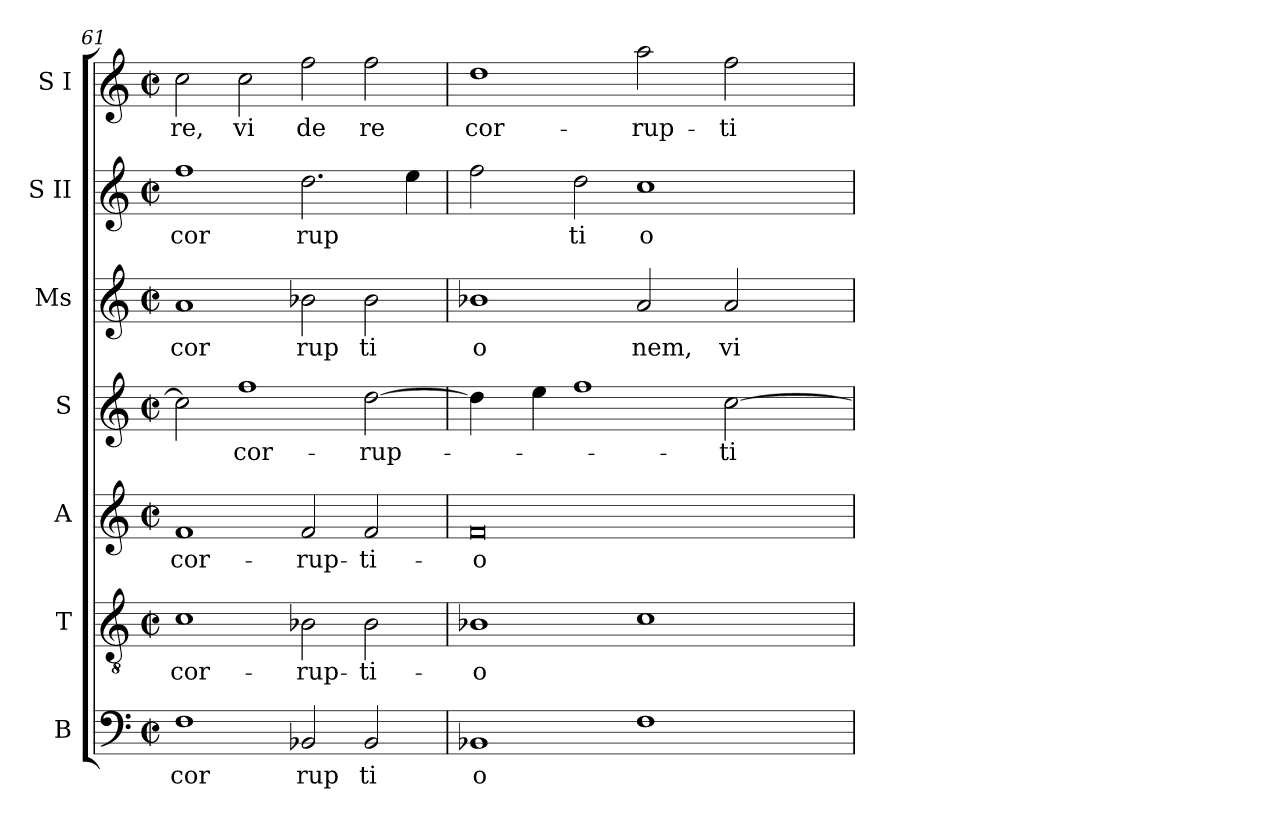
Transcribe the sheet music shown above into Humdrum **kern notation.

**kern	**text	**kern	**text	**kern	**text	**kern	**text	**kern	**text	**kern	**text	**kern	**text
*part7	*part7	*part6	*part6	*part5	*part5	*part4	*part4	*part3	*part3	*part2	*part2	*part1	*part1
*staff7	*staff7	*staff6	*staff6	*staff5	*staff5	*staff4	*staff4	*staff3	*staff3	*staff2	*staff2	*staff1	*staff1
*I"B	*	*I"T	*	*I"A	*	*I"S	*	*I"Ms	*	*I"S II	*	*I"S I	*
*clefF4	*	*clefGv2	*	*clefG2	*	*clefG2	*	*clefG2	*	*clefG2	*	*clefG2	*
*M2/2	*	*M2/2	*	*M2/2	*	*M2/2	*	*M2/2	*	*M2/2	*	*M2/2	*
*met(c|)	*	*met(c|)	*	*met(c|)	*	*met(c|)	*	*met(c|)	*	*met(c|)	*	*met(c|)	*
=61	=61	=61	=61	=61	=61	=61	=61	=61	=61	=61	=61	=61	=61
!	!LO:LY:b:cj	!	!LO:LY:b:cj	!	!LO:LY:b:cj	!	!	!	!LO:LY:b:cj	!	!LO:LY:b:cj	!	!LO:LY:b:cj
1F	cor	1c	cor-	1f	cor-	2cc\]	.	1a	cor	1ff	cor	2cc\	re,
!	!	!	!	!	!	!	!LO:LY:b:cj	!	!	!	!	!	!LO:LY:b:cj
.	.	.	.	.	.	1ff	cor-	.	.	.	.	2cc\	vi
!	!LO:LY:b:cj	!	!LO:LY:b:cj	!	!LO:LY:b:cj	!	!	!	!LO:LY:b:cj	!	!LO:LY:b	!	!LO:LY:b:cj
2BB-X/	rup	2B-X\	-rup-	2f/	-rup-	.	.	2b-X\	rup	2.dd\	rup	2ff\	de
!	!LO:LY:b:cj	!	!LO:LY:b:cj	!	!LO:LY:b:cj	!	!LO:LY:b	!	!LO:LY:b:cj	!	!	!	!LO:LY:b:cj
2BB-/	ti	2B-\	-ti-	2f/	-ti-	[>2dd\	-rup-	2b-\	ti	.	.	2ff\	re
.	.	.	.	.	.	.	.	.	.	4ee\	.	.	.
!!LO:PB:g=z
=62	=62	=62	=62	=62	=62	=62	=62	=62	=62	=62	=62	=62	=62
!	!LO:LY:b:rj	!	!LO:LY:b:rj	!	!LO:LY:b:cj	!	!	!	!LO:LY:b:cj	!	!	!	!LO:LY:b:cj
*	*	*	*	*	*	*^	*	*	*	*^	*	*	*
1BB-X	o	1B-X	-o	0f	-o	4dd\]	32.ryy	.	1b-X	o	2ff\	16..ryy	.	1dd	cor-
.	.	.	.	.	.	.	1ryy	.	.	.	.	.	.	.	.
.	.	.	.	.	.	.	.	.	.	.	.	1ryy	.	.	.
.	.	.	.	.	.	4ee\	.	.	.	.	.	.	.	.	.
!	!	!	!	!	!	!	!	!	!	!	!	!	!LO:LY:b:cj	!	!
.	.	.	.	.	.	1ff	.	.	.	.	2dd\	.	ti	.	.
!	!	!	!	!	!	!	!	!	!	!LO:LY:b:cj	!	!	!LO:LY:b:cj	!	!LO:LY:b:cj
1F	.	1c	.	.	.	.	.	.	2a/	nem,	1cc	.	o	2aa\	-rup-
.	.	.	.	.	.	.	2ryy	.	.	.	.	.	.	.	.
.	.	.	.	.	.	.	.	.	.	.	.	2ryy	.	.	.
!	!	!	!	!	!	!	!	!LO:LY:b:cj	!	!LO:LY:b:cj	!	!	!	!	!LO:LY:b:cj
.	.	.	.	.	.	[>2cc\	.	-ti	2a/	vi	.	.	.	2ff\	-ti-
.	.	.	.	.	.	.	4ryy	.	.	.	.	.	.	.	.
.	.	.	.	.	.	.	.	.	.	.	.	4ryy	.	.	.
.	.	.	.	.	.	.	8ryy	.	.	.	.	.	.	.	.
.	.	.	.	.	.	.	.	.	.	.	.	8ryy	.	.	.
.	.	.	.	.	.	.	16ryy	.	.	.	.	.	.	.	.
.	.	.	.	.	.	.	64ryy	.	.	.	.	64ryy	.	.	.
*	*	*	*	*	*	*v	*v	*	*	*	*v	*v	*	*	*
=	=	=	=	=	=	=	=	=	=	=	=	=	=
*-	*-	*-	*-	*-	*-	*-	*-	*-	*-	*-	*-	*-	*-
